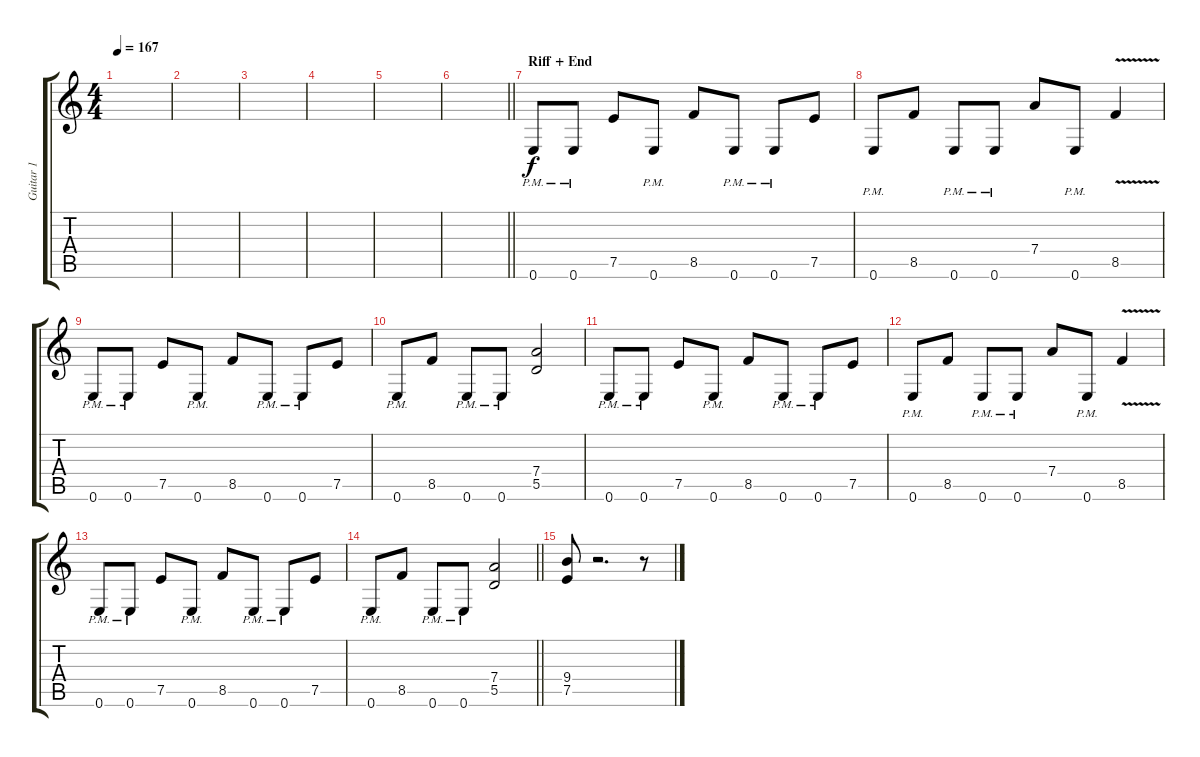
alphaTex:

\track ("Guitar 1" "Guitar 1") {instrument distortionguitar}
\staff {score tabs}
\tuning (E4 B3 G3 D3 A2 E2) {hide}
\ts (4 4)
\tempo 167
\clef g2
\ks c
|
|
|
|
|
\barLineRight lightlight
|
\section ("" "Riff + End")
0.6{pm}.8 0.6{pm}.8 7.5.8 0.6{pm}.8 8.5.8 0.6{pm}.8 0.6{pm}.8 7.5.8 |
0.6{pm}.8 8.5.8 0.6{pm}.8 0.6{pm}.8 7.4.8 0.6{pm}.8 8.5{v}.4 |
0.6{pm}.8 0.6{pm}.8 7.5.8 0.6{pm}.8 8.5.8 0.6{pm}.8 0.6{pm}.8 7.5.8 |
0.6{pm}.8 8.5.8 0.6{pm}.8 0.6{pm}.8 (7.4 5.5).2 |
0.6{pm}.8 0.6{pm}.8 7.5.8 0.6{pm}.8 8.5.8 0.6{pm}.8 0.6{pm}.8 7.5.8 |
0.6{pm}.8 8.5.8 0.6{pm}.8 0.6{pm}.8 7.4.8 0.6{pm}.8 8.5{v}.4 |
0.6{pm}.8 0.6{pm}.8 7.5.8 0.6{pm}.8 8.5.8 0.6{pm}.8 0.6{pm}.8 7.5.8 |
\barLineRight lightlight
0.6{pm}.8 8.5.8 0.6{pm}.8 0.6{pm}.8 (7.4 5.5).2 |
(9.4 7.5).8 r.2{d} r.8
